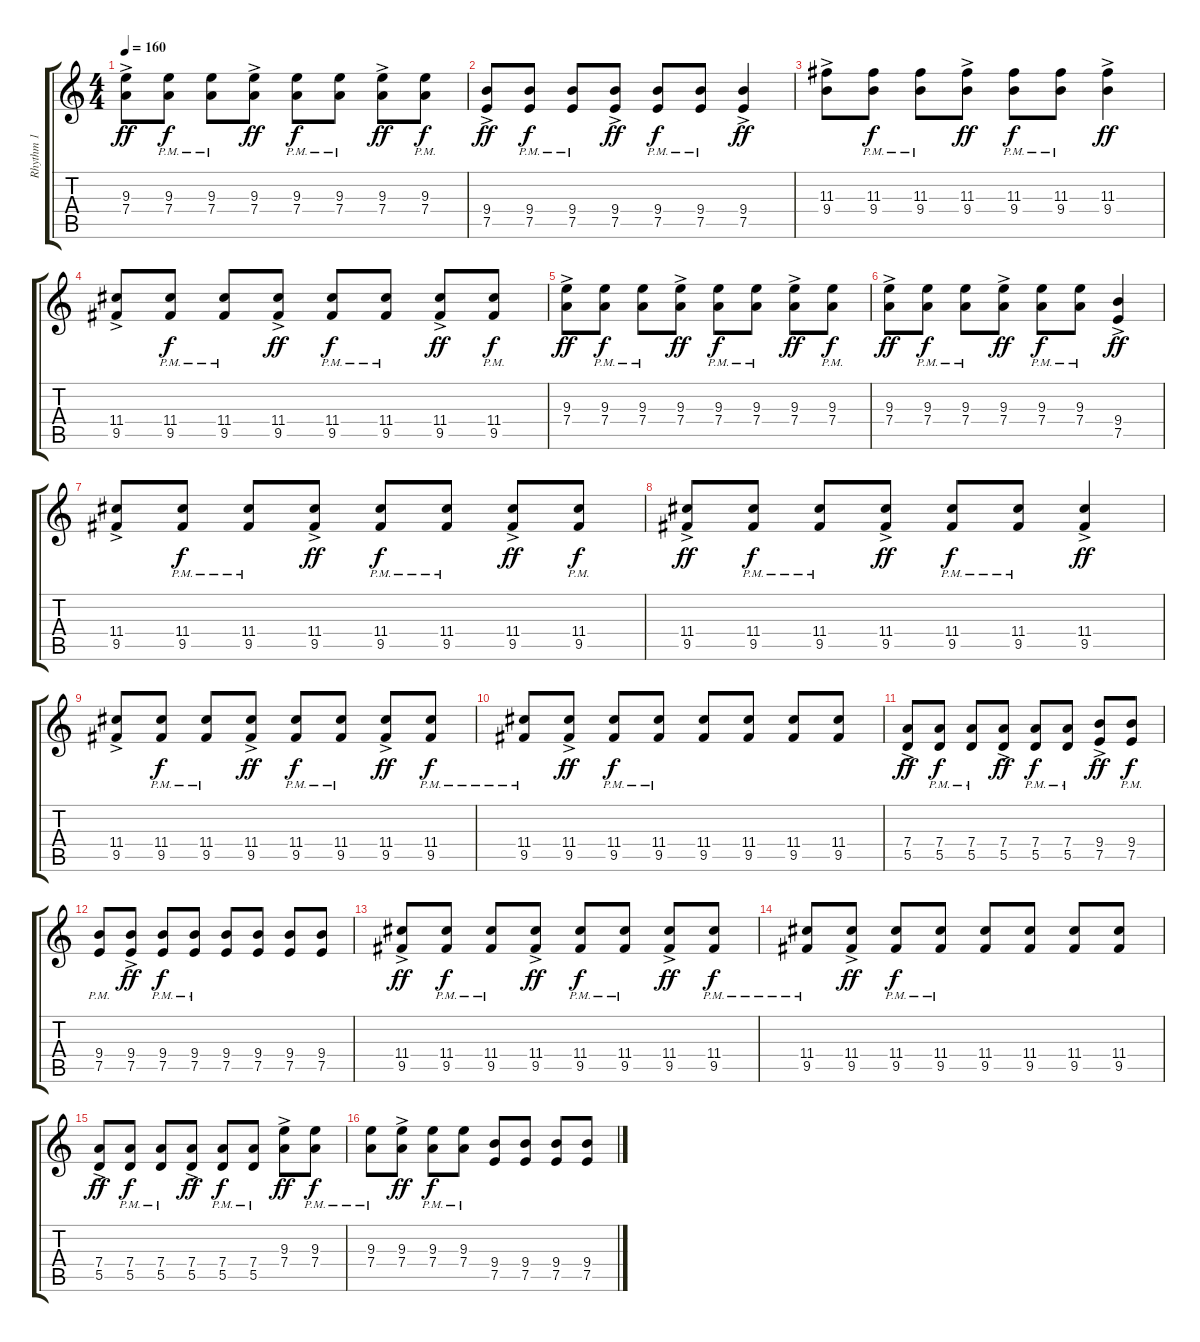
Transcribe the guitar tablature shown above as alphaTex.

\track ("Rhythm 1" "Rhythm 1") {instrument distortionguitar}
\staff {score tabs}
\tuning (E4 B3 G3 D3 A2 E2) {hide}
\ts (4 4)
\tempo 160
\clef g2
\ks c
(9.3{ac} 7.4{ac}).8{dy ff} (9.3{pm} 7.4{pm}).8{dy f} (9.3{pm} 7.4{pm}).8 (9.3{ac} 7.4{ac}).8{dy ff} (9.3{pm} 7.4{pm}).8{dy f} (9.3{pm} 7.4{pm}).8 (9.3{ac} 7.4{ac}).8{dy ff} (9.3{pm} 7.4{pm}).8{dy f} |
(9.4{ac} 7.5{ac}).8{dy ff} (9.4{pm} 7.5{pm}).8{dy f} (9.4{pm} 7.5{pm}).8 (9.4{ac} 7.5{ac}).8{dy ff} (9.4{pm} 7.5{pm}).8{dy f} (9.4{pm} 7.5{pm}).8 (9.4{ac} 7.5{ac}).4{dy ff} |
(11.3{ac} 9.4{ac}).8 (11.3{pm} 9.4{pm}).8{dy f} (11.3{pm} 9.4{pm}).8 (11.3{ac} 9.4{ac}).8{dy ff} (11.3{pm} 9.4{pm}).8{dy f} (11.3{pm} 9.4{pm}).8 (11.3{ac} 9.4{ac}).4{dy ff} |
(11.4{ac} 9.5{ac}).8 (11.4{pm} 9.5{pm}).8{dy f} (11.4{pm} 9.5{pm}).8 (11.4{ac} 9.5{ac}).8{dy ff} (11.4{pm} 9.5{pm}).8{dy f} (11.4{pm} 9.5{pm}).8 (11.4{ac} 9.5{ac}).8{dy ff} (11.4{pm} 9.5{pm}).8{dy f} |
(9.3{ac} 7.4{ac}).8{dy ff} (9.3{pm} 7.4{pm}).8{dy f} (9.3{pm} 7.4{pm}).8 (9.3{ac} 7.4{ac}).8{dy ff} (9.3{pm} 7.4{pm}).8{dy f} (9.3{pm} 7.4{pm}).8 (9.3{ac} 7.4{ac}).8{dy ff} (9.3{pm} 7.4{pm}).8{dy f} |
(9.3{ac} 7.4{ac}).8{dy ff} (9.3{pm} 7.4{pm}).8{dy f} (9.3{pm} 7.4{pm}).8 (9.3{ac} 7.4{ac}).8{dy ff} (9.3{pm} 7.4{pm}).8{dy f} (9.3{pm} 7.4{pm}).8 (9.4{ac} 7.5{ac}).4{dy ff} |
(11.4{ac} 9.5{ac}).8 (11.4{pm} 9.5{pm}).8{dy f} (11.4{pm} 9.5{pm}).8 (11.4{ac} 9.5{ac}).8{dy ff} (11.4{pm} 9.5{pm}).8{dy f} (11.4{pm} 9.5{pm}).8 (11.4{ac} 9.5{ac}).8{dy ff} (11.4{pm} 9.5{pm}).8{dy f} |
(11.4{ac} 9.5{ac}).8{dy ff} (11.4{pm} 9.5{pm}).8{dy f} (11.4{pm} 9.5{pm}).8 (11.4{ac} 9.5{ac}).8{dy ff} (11.4{pm} 9.5{pm}).8{dy f} (11.4{pm} 9.5{pm}).8 (11.4{ac} 9.5{ac}).4{dy ff} |
(11.4{ac} 9.5{ac}).8 (11.4{pm} 9.5{pm}).8{dy f} (11.4{pm} 9.5{pm}).8 (11.4{ac} 9.5{ac}).8{dy ff} (11.4{pm} 9.5{pm}).8{dy f} (11.4{pm} 9.5{pm}).8 (11.4{ac} 9.5{ac}).8{dy ff} (11.4{pm} 9.5{pm}).8{dy f} |
(11.4{pm} 9.5{pm}).8 (11.4{ac} 9.5{ac}).8{dy ff} (11.4{pm} 9.5{pm}).8{dy f} (11.4{pm} 9.5{pm}).8 (11.4 9.5).8 (11.4 9.5).8 (11.4 9.5).8 (11.4 9.5).8 |
(7.4{ac} 5.5{ac}).8{dy ff} (7.4{pm} 5.5{pm}).8{dy f} (7.4{pm} 5.5{pm}).8 (7.4{ac} 5.5{ac}).8{dy ff} (7.4{pm} 5.5{pm}).8{dy f} (7.4{pm} 5.5{pm}).8 (9.4{ac} 7.5{ac}).8{dy ff} (9.4{pm} 7.5{pm}).8{dy f} |
(9.4{pm} 7.5{pm}).8 (9.4{ac} 7.5{ac}).8{dy ff} (9.4{pm} 7.5{pm}).8{dy f} (9.4{pm} 7.5{pm}).8 (9.4 7.5).8 (9.4 7.5).8 (9.4 7.5).8 (9.4 7.5).8 |
(11.4{ac} 9.5{ac}).8{dy ff} (11.4{pm} 9.5{pm}).8{dy f} (11.4{pm} 9.5{pm}).8 (11.4{ac} 9.5{ac}).8{dy ff} (11.4{pm} 9.5{pm}).8{dy f} (11.4{pm} 9.5{pm}).8 (11.4{ac} 9.5{ac}).8{dy ff} (11.4{pm} 9.5{pm}).8{dy f} |
(11.4{pm} 9.5{pm}).8 (11.4{ac} 9.5{ac}).8{dy ff} (11.4{pm} 9.5{pm}).8{dy f} (11.4{pm} 9.5{pm}).8 (11.4 9.5).8 (11.4 9.5).8 (11.4 9.5).8 (11.4 9.5).8 |
(7.4{ac} 5.5{ac}).8{dy ff} (7.4{pm} 5.5{pm}).8{dy f} (7.4{pm} 5.5{pm}).8 (7.4{ac} 5.5{ac}).8{dy ff} (7.4{pm} 5.5{pm}).8{dy f} (7.4{pm} 5.5{pm}).8 (9.3{ac} 7.4{ac}).8{dy ff} (9.3{pm} 7.4{pm}).8{dy f} |
(9.3{pm} 7.4{pm}).8 (9.3{ac} 7.4{ac}).8{dy ff} (9.3{pm} 7.4{pm}).8{dy f} (9.3{pm} 7.4{pm}).8 (9.4 7.5).8 (9.4 7.5).8 (9.4 7.5).8 (9.4 7.5).8
